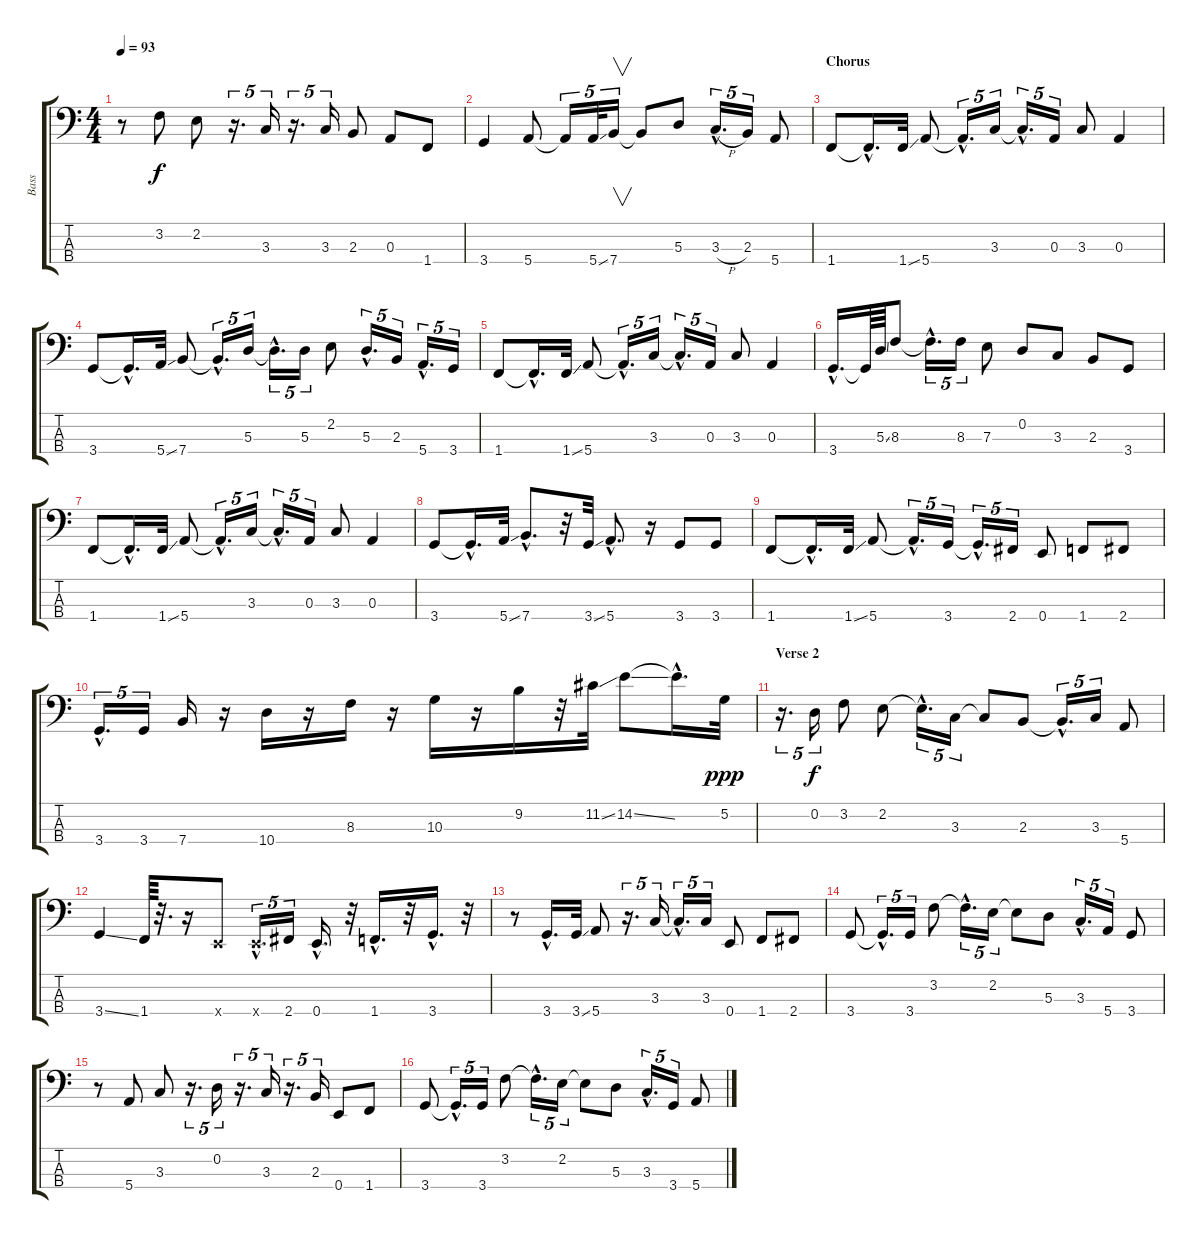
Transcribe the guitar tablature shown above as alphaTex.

\track ("Bass" "Bass") {instrument electricbassfinger}
\staff {score tabs}
\tuning (G2 D2 A1 E1) {hide}
\ts (4 4)
\tempo 93
\clef f4
\ks c
r.8{dy f} 3.2.8 2.2.8 r.16{d tu (5 4)} 3.3.16{tu (5 4)} r.16{d tu (5 4)} 3.3.16{tu (5 4)} 2.3.8 0.3.8 1.4.8 |
3.4.4 5.4.8 5.4{t}.16{tu (5 4)} 5.4{ss}.32{tu (5 4)} 7.4.16{v tu (5 4)} 7.4{t}.8 5.3.8 3.3{h hac}.16{d tu (5 4)} 2.3.16{tu (5 4)} 5.4.8 |
\section ("" "Chorus")
1.4.8 1.4{hac t}.16{d} 1.4{ss}.32 5.4.8 5.4{hac t}.16{d tu (5 4)} 3.3.16{tu (5 4)} 3.3{hac t}.16{d tu (5 4)} 0.3.16{tu (5 4)} 3.3.8 0.3.4 |
3.4.8 3.4{hac t}.16{d} 5.4{ss}.32 7.4.8 7.4{hac t}.16{d tu (5 4)} 5.3.16{tu (5 4)} 5.3{hac t}.16{d tu (5 4)} 5.3.16{tu (5 4)} 2.2.8 5.3{hac}.16{d tu (5 4)} 2.3.16{tu (5 4)} 5.4{hac}.16{d tu (5 4)} 3.4.16{tu (5 4)} |
1.4.8 1.4{hac t}.16{d} 1.4{ss}.32 5.4.8 5.4{hac t}.16{d tu (5 4)} 3.3.16{tu (5 4)} 3.3{hac t}.16{d tu (5 4)} 0.3.16{tu (5 4)} 3.3.8 0.3.4 |
3.4{hac}.16{d} 3.4{t}.64 5.3{ss}.64 8.3.8 8.3{hac t}.16{d tu (5 4)} 8.3.16{tu (5 4)} 7.3.8 0.2.8 3.3.8 2.3.8 3.4.8 |
1.4.8 1.4{hac t}.16{d} 1.4{ss}.32 5.4.8 5.4{hac t}.16{d tu (5 4)} 3.3.16{tu (5 4)} 3.3{hac t}.16{d tu (5 4)} 0.3.16{tu (5 4)} 3.3.8 0.3.4 |
3.4.8 3.4{hac t}.16{d} 5.4{ss}.32 7.4{hac}.8{d} r.32 3.4{ss}.32 5.4{hac}.8{d} r.16 3.4.8 3.4.8 |
1.4.8 1.4{hac t}.16{d} 1.4{ss}.32 5.4.8 5.4{hac t}.16{d tu (5 4)} 3.4.16{tu (5 4)} 3.4{hac t}.16{d tu (5 4)} 2.4.16{tu (5 4)} 0.4.8 1.4.8 2.4.8 |
3.4{hac}.16{d tu (5 4)} 3.4.16{tu (5 4)} 7.4.16 r.16 10.4.16 r.16 8.3.16 r.16 10.3.16 r.16 9.2.16 r.32 11.2{ss}.32 14.2{ss}.8 14.2{hac t}.16{d} 5.2.32{dy ppp} |
\section ("" "Verse 2")
r.16{d tu (5 4)} 0.2.16{tu (5 4) dy f} 3.2.8 2.2.8 2.2{hac t}.16{d tu (5 4)} 3.3.16{tu (5 4)} 3.3{t}.8 2.3.8 2.3{hac t}.16{d tu (5 4)} 3.3.16{tu (5 4)} 5.4.8 |
3.4{ss}.4 1.4.64 r.32{d} r.16 0.4{x}.8 0.4{hac x}.16{d tu (5 4)} 2.4.16{tu (5 4)} 0.4{hac}.16{d} r.32 1.4{hac}.16{d} r.32 3.4{hac}.16{d} r.32 |
r.8 3.4{hac}.16{d} 3.4{ss}.32 5.4.8 r.16{d tu (5 4)} 3.3.16{tu (5 4)} 3.3{hac t}.16{d tu (5 4)} 3.3.16{tu (5 4)} 0.4.8 1.4.8 2.4.8 |
3.4.8 3.4{hac t}.16{d tu (5 4)} 3.4.16{tu (5 4)} 3.2.8 3.2{hac t}.16{d tu (5 4)} 2.2.16{tu (5 4)} 2.2{t}.8 5.3.8 3.3{hac}.16{d tu (5 4)} 5.4.16{tu (5 4)} 3.4.8 |
r.8 5.4.8 3.3.8 r.16{d tu (5 4)} 0.2.16{tu (5 4)} r.16{d tu (5 4)} 3.3.16{tu (5 4)} r.16{d tu (5 4)} 2.3.16{tu (5 4)} 0.4.8 1.4.8 |
3.4.8 3.4{hac t}.16{d tu (5 4)} 3.4.16{tu (5 4)} 3.2.8 3.2{hac t}.16{d tu (5 4)} 2.2.16{tu (5 4)} 2.2{t}.8 5.3.8 3.3{hac}.16{d tu (5 4)} 3.4.16{tu (5 4)} 5.4.8
